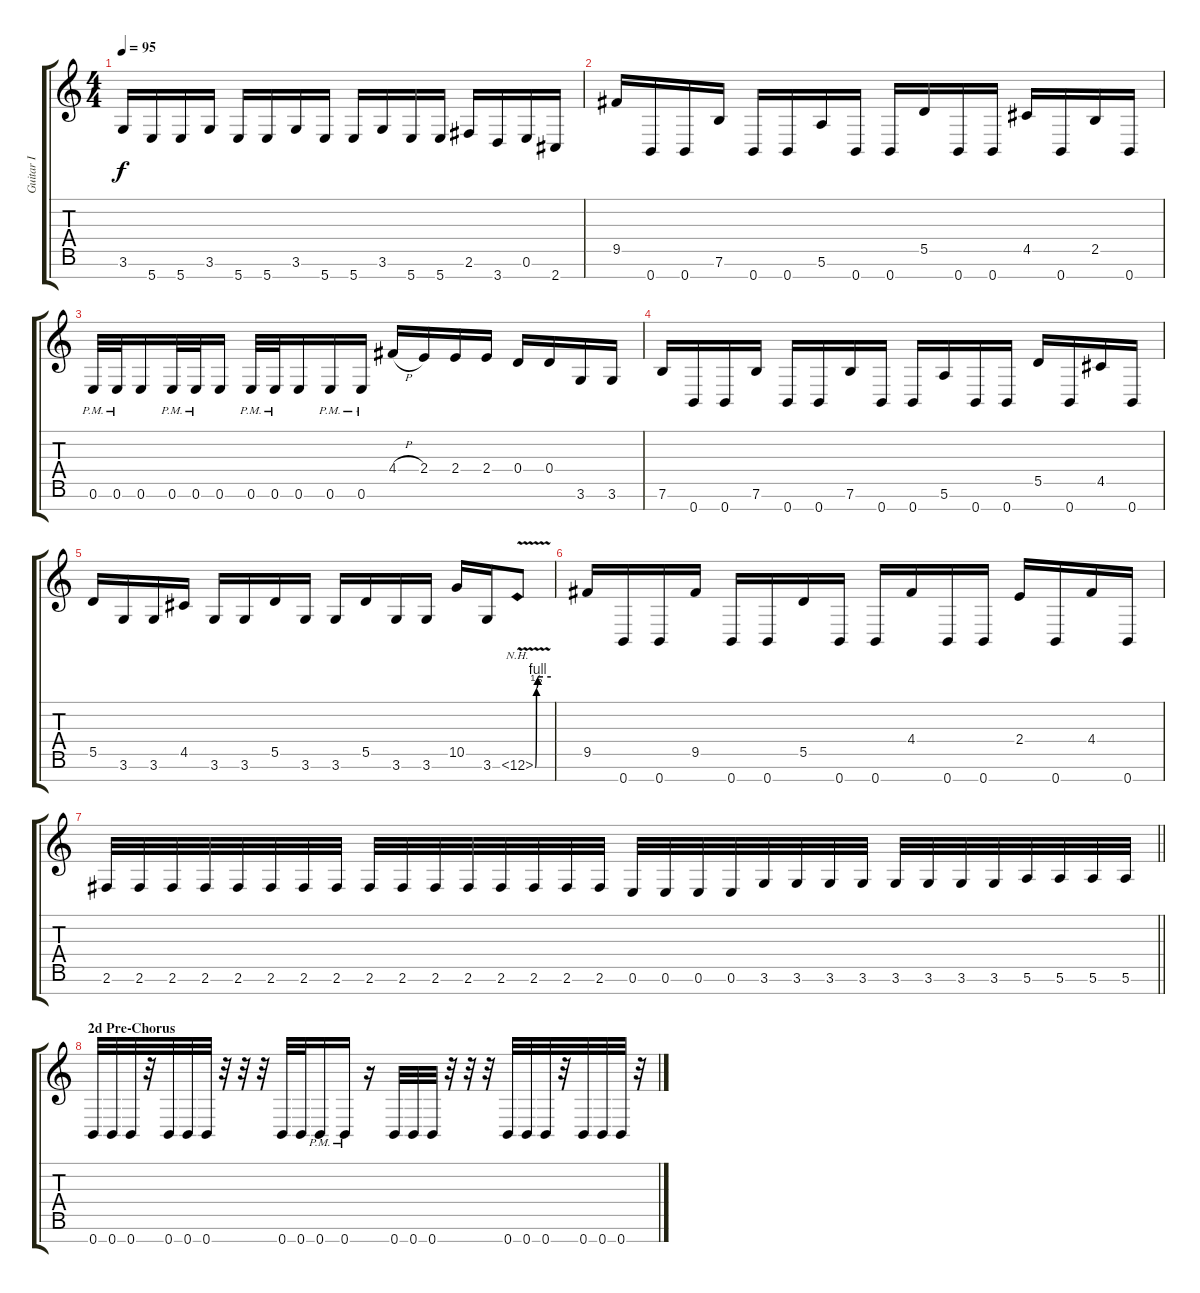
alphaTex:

\track ("Guitar I" "Guitar I") {instrument distortionguitar}
\staff {score tabs}
\tuning (E4 B3 G3 D3 A2 E2 B1) {hide}
\ts (4 4)
\tempo 95
\clef g2
\ks c
3.6.16{dy f} 5.7.16 5.7.16 3.6.16 5.7.16 5.7.16 3.6.16 5.7.16 5.7.16 3.6.16 5.7.16 5.7.16 2.6.16 3.7.16 0.6.16 2.7.16 |
9.5.16 0.7.16 0.7.16 7.6.16 0.7.16 0.7.16 5.6.16 0.7.16 0.7.16 5.5.16 0.7.16 0.7.16 4.5.16 0.7.16 2.5.16 0.7.16 |
0.6{pm}.32 0.6{pm}.32 0.6.16 0.6{pm}.32 0.6{pm}.32 0.6.16 0.6{pm}.32 0.6{pm}.32 0.6.16 0.6{pm}.16 0.6{pm}.16 4.4{h}.16 2.4.16 2.4.16 2.4.16 0.4.16 0.4.16 3.6.16 3.6.16 |
7.6.16 0.7.16 0.7.16 7.6.16 0.7.16 0.7.16 7.6.16 0.7.16 0.7.16 5.6.16 0.7.16 0.7.16 5.5.16 0.7.16 4.5.16 0.7.16 |
5.5.16 3.6.16 3.6.16 4.5.16 3.6.16 3.6.16 5.5.16 3.6.16 3.6.16 5.5.16 3.6.16 3.6.16 10.5.16 3.6.16 1.6{be (custom 0 0 5 2 10 4 30 4 60 4) nh v}.8 |
9.5.16 0.7.16 0.7.16 9.5.16 0.7.16 0.7.16 5.5.16 0.7.16 0.7.16 4.4.16 0.7.16 0.7.16 2.4.16 0.7.16 4.4.16 0.7.16 |
\barLineRight lightlight
2.6.32 2.6.32 2.6.32 2.6.32 2.6.32 2.6.32 2.6.32 2.6.32 2.6.32 2.6.32 2.6.32 2.6.32 2.6.32 2.6.32 2.6.32 2.6.32 0.6.32 0.6.32 0.6.32 0.6.32 3.6.32 3.6.32 3.6.32 3.6.32 3.6.32 3.6.32 3.6.32 3.6.32 5.6.32 5.6.32 5.6.32 5.6.32 |
\section ("" "2d Pre-Chorus")
0.7.32 0.7.32 0.7.32 r.32 0.7.32 0.7.32 0.7.32 r.32 r.32 r.32 0.7.32 0.7.32 0.7{pm}.16 0.7{pm}.16 r.16 0.7.32 0.7.32 0.7.32 r.32 r.32 r.32 0.7.32 0.7.32 0.7.32 r.32 0.7.32 0.7.32 0.7.32 r.32
